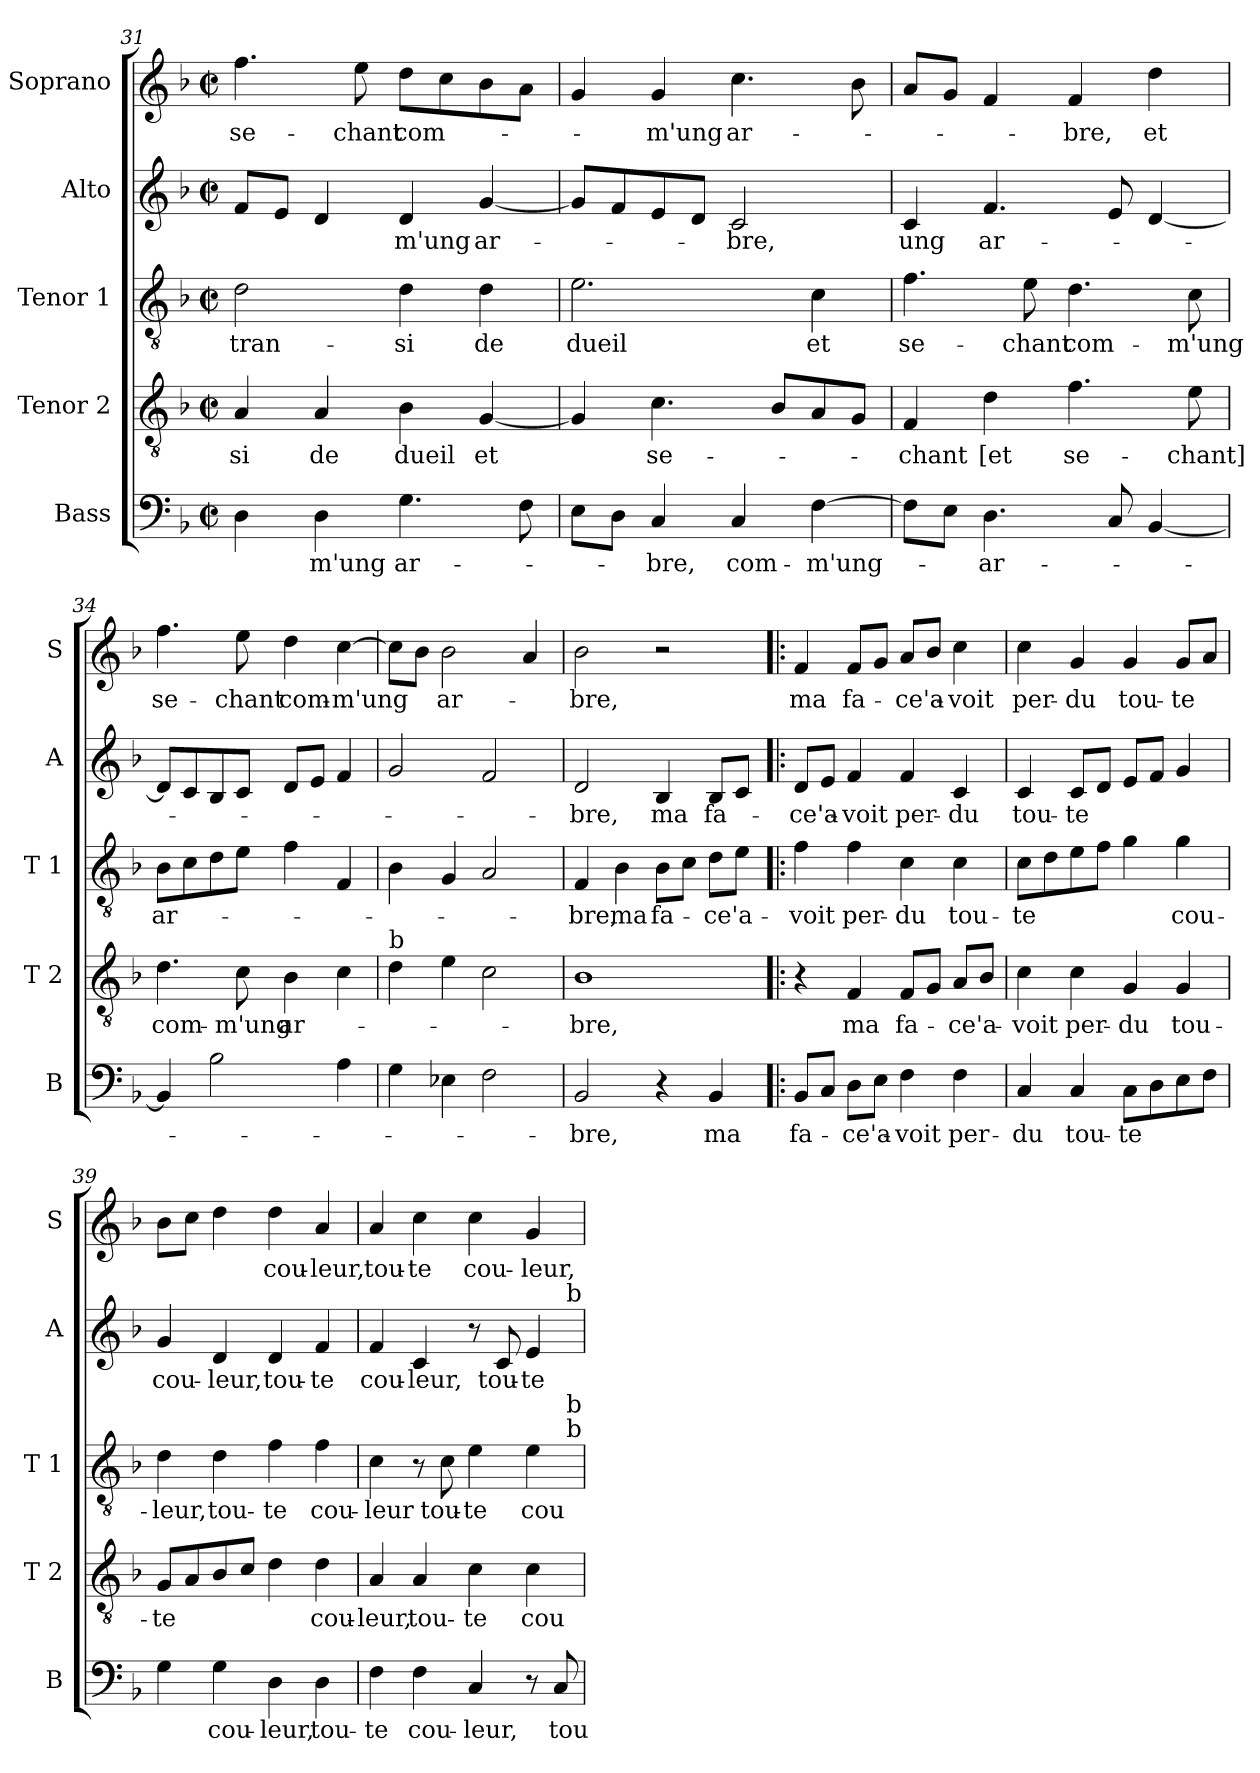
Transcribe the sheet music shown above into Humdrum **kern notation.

**kern	**text	**kern	**text	**kern	**text	**kern	**text	**kern	**text
*part5	*part5	*part4	*part4	*part3	*part3	*part2	*part2	*part1	*part1
*staff5	*staff5	*staff4	*staff4	*staff3	*staff3	*staff2	*staff2	*staff1	*staff1
*I"Bass	*	*I"Tenor 2	*	*I"Tenor 1	*	*I"Alto	*	*I"Soprano	*
*I'B	*	*I'T 2	*	*I'T 1	*	*I'A	*	*I'S	*
*clefF4	*	*clefGv2	*	*clefGv2	*	*clefG2	*	*clefG2	*
*k[b-]	*	*k[b-]	*	*k[b-]	*	*k[b-]	*	*k[b-]	*
*F:	*	*F:	*	*F:	*	*F:	*	*F:	*
*M2/2	*	*M2/2	*	*M2/2	*	*M2/2	*	*M2/2	*
*met(c|)	*	*met(c|)	*	*met(c|)	*	*met(c|)	*	*met(c|)	*
=31	=31	=31	=31	=31	=31	=31	=31	=31	=31
4D\	.	4A/	-si	2d\	tran-	8f/L	.	4.ff\	se-
.	.	.	.	.	.	8e/J	.	.	.
4D\	-m'ung	4A/	de	.	.	4d/	.	.	.
.	.	.	.	.	.	.	.	8ee\	-chant
4.G\	ar-	4B-\	dueil	4d\	-si	4d/	-m'ung	8dd\L	com-
.	.	.	.	.	.	.	.	8cc\	.
.	.	[4G/	et	4d\	de	[4g/	ar-	8b-\	.
8F\	.	.	.	.	.	.	.	8a\J	.
!!LO:LB:g=z
=32	=32	=32	=32	=32	=32	=32	=32	=32	=32
8E\L	.	4G/]	.	2.e\	dueil	8g/L]	.	4g/	.
8D\J	.	.	.	.	.	8f/	.	.	.
4C/	-bre,	4.c\	se-	.	.	8e/	.	4g/	-m'ung
.	.	.	.	.	.	8d/J	.	.	.
4C/	com-	.	.	.	.	2c/	-bre,	4.cc\	ar-
.	.	8B-/L	.	.	.	.	.	.	.
[4F\	-m'ung-	8A/	.	4c\	et	.	.	.	.
.	.	8G/J	.	.	.	.	.	8b-\	.
=33	=33	=33	=33	=33	=33	=33	=33	=33	=33
8F\L]	.	4F/	-chant	4.f\	se-	4c/	ung	8a/L	.
8E\J	.	.	.	.	.	.	.	8g/J	.
4.D\	-ar-	4d\	[et	.	.	4.f/	ar-	4f/	.
.	.	.	.	8e\	-chant	.	.	.	.
.	.	4.f\	se-	4.d\	com-	.	.	4f/	-bre,
8C/	.	.	.	.	.	8e/	.	.	.
[4BB-/	.	.	.	.	.	[4d/	.	4dd\	et
.	.	8e\	-chant]	8c\	-m'ung	.	.	.	.
=34	=34	=34	=34	=34	=34	=34	=34	=34	=34
4BB-/]	.	4.d\	com-	8B-\L	ar-	8d/L]	.	4.ff\	se-
.	.	.	.	8c\	.	8c/	.	.	.
2B-\	.	.	.	8d\	.	8B-/	.	.	.
.	.	8c\	-m'ung	8e\J	.	8c/J	.	8ee\	-chant
.	.	4B-\	ar-	4f\	.	8d/L	.	4dd\	com-
.	.	.	.	.	.	8e/J	.	.	.
4A\	.	4c\	.	4F/	.	4f/	.	[4cc\	-m'ung
=35	=35	=35	=35	=35	=35	=35	=35	=35	=35
!	!	!LO:TX:a:t=b	!	!	!	!	!	!	!
4G\	.	4d\	.	4B-\	.	2g/	.	8cc\L]	.
.	.	.	.	.	.	.	.	8b-\J	.
4E-X\	.	4e\	.	4G/	.	.	.	2b-\	ar-
2F\	.	2c\	.	2A/	.	2f/	.	.	.
.	.	.	.	.	.	.	.	4a/	.
=36	=36	=36	=36	=36	=36	=36	=36	=36	=36
2BB-/	-bre,	1B-	-bre,	4F/	-bre,	2d/	-bre,	2b-\	-bre,
.	.	.	.	4B-\	ma	.	.	.	.
4r	.	.	.	8B-\L	fa-	4B-/	ma	2r	.
.	.	.	.	8c\J	.	.	.	.	.
4BB-/	ma	.	.	8d\L	-ce'a-	8B-/L	fa-	.	.
.	.	.	.	8e\J	.	8c/J	.	.	.
!!LO:PB:g=z
=37!|:	=37!|:	=37!|:	=37!|:	=37!|:	=37!|:	=37!|:	=37!|:	=37!|:	=37!|:
8BB-/L	fa-	4r	.	4f\	-voit	8d/L	-ce'a-	4f/	ma
8C/J	.	.	.	.	.	8e/J	.	.	.
8D\L	-ce'a-	4F/	ma	4f\	per-	4f/	-voit	8f/L	fa-
8E\J	.	.	.	.	.	.	.	8g/J	.
4F\	-voit	8F/L	fa-	4c\	-du	4f/	per-	8a/L	-ce'a-
.	.	8G/J	.	.	.	.	.	8b-/J	.
4F\	per-	8A/L	-ce'a-	4c\	tou-	4c/	-du	4cc\	-voit
.	.	8B-/J	.	.	.	.	.	.	.
=38	=38	=38	=38	=38	=38	=38	=38	=38	=38
4C/	-du	4c\	-voit	8c\L	-te	4c/	tou-	4cc\	per-
.	.	.	.	8d\	.	.	.	.	.
4C/	tou-	4c\	per-	8e\	.	8c/L	-te	4g/	-du
.	.	.	.	8f\J	.	8d/J	.	.	.
8C\L	-te	4G/	-du	4g\	.	8e/L	.	4g/	tou-
8D\	.	.	.	.	.	8f/J	.	.	.
8E\	.	4G/	tou-	4g\	cou-	4g/	.	8g/L	-te
8F\J	.	.	.	.	.	.	.	8a/J	.
=39	=39	=39	=39	=39	=39	=39	=39	=39	=39
4G\	.	8G/L	-te	4d\	-leur,	4g/	cou-	8b-\L	.
.	.	8A/	.	.	.	.	.	8cc\J	.
4G\	cou-	8B-/	.	4d\	tou-	4d/	-leur,	4dd\	.
.	.	8c/J	.	.	.	.	.	.	.
4D\	-leur,	4d\	.	4f\	-te	4d/	tou-	4dd\	cou-
4D\	tou-	4d\	cou-	4f\	cou-	4f/	-te	4a/	-leur,
=40	=40	=40	=40	=40	=40	=40	=40	=40	=40
4F\	-te	4A/	-leur,	4c\	-leur	4f/	cou-	4a/	tou-
4F\	cou-	4A/	tou-	8r	.	4c/	-leur,	4cc\	-te
.	.	.	.	8c\	tou-	.	.	.	.
4C/	-leur,	4c\	-te	4e\	-te	8r	.	4cc\	cou-
.	.	.	.	.	.	8c/	tou-	.	.
8r	.	4c\	cou-	4e\	cou-	4e/	-te	4g/	-leur,
8C/	tou-	.	.	.	.	.	.	.	.
!	!	!	!	!	!	!LO:TX:a:t=b	!	!	!
!	!	!	!	!LO:TX:a:t=b	!	!	!	!	!
!	!	!	!	!LO:TX:a:t=b	!	!	!	!	!
=	=	=	=	=	=	=	=	=	=
*-	*-	*-	*-	*-	*-	*-	*-	*-	*-
